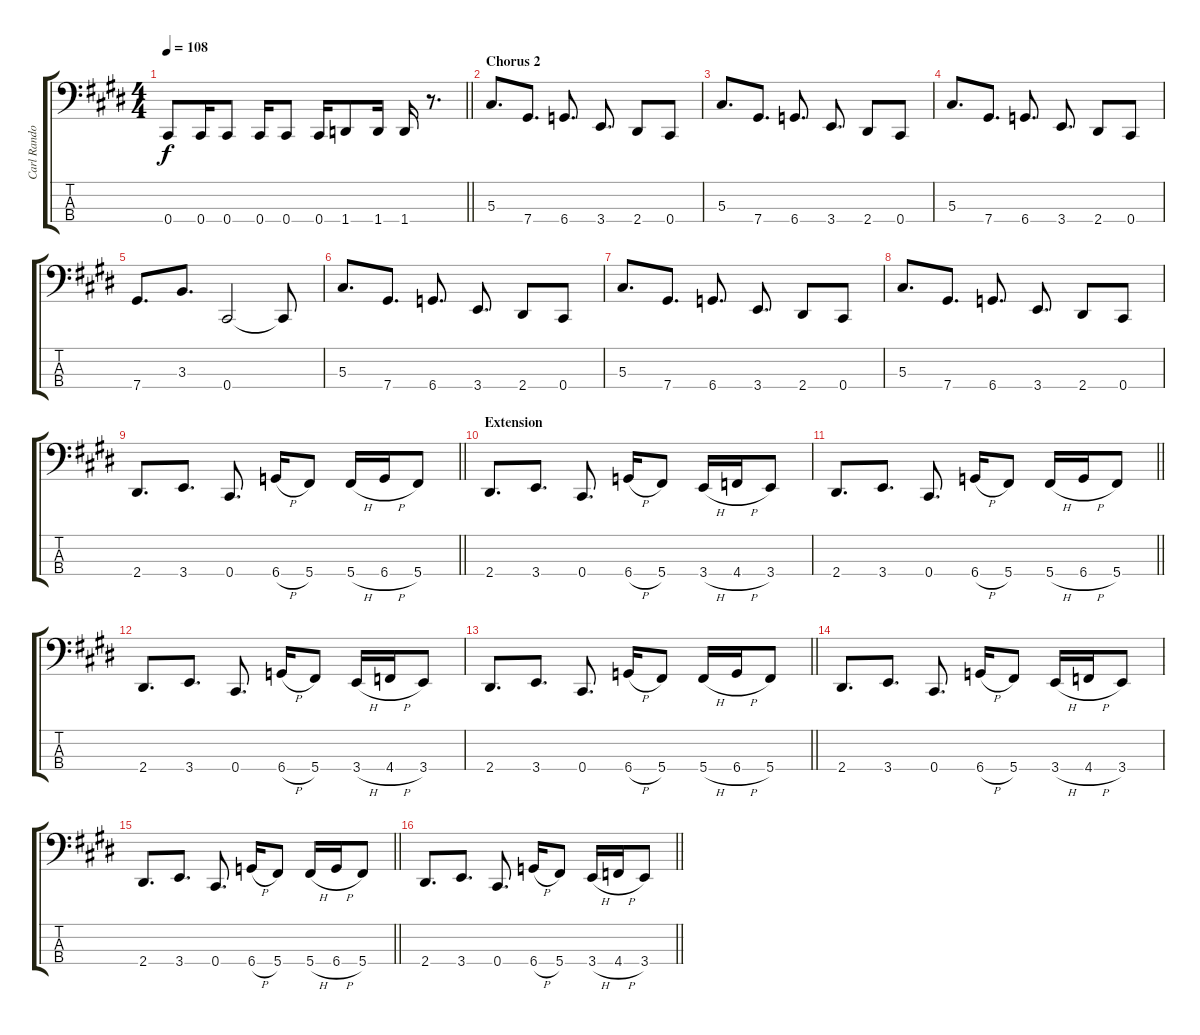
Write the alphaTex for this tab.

\track ("Carl Randolph" "Carl Rando") {instrument electricbasspick}
\staff {score tabs}
\tuning (Gb2 Db2 Ab1 Db1) {hide}
\ts (4 4)
\tempo 108
\clef f4
\barLineRight lightlight
\ks c#minor
0.4.8{dy f} 0.4.16 0.4.8 0.4.16 0.4.8 0.4.16 1.4.8 1.4.16 1.4.16 r.8{d} |
\section ("" "Chorus 2")
5.3.8{d} 7.4.8{d} 6.4.8{d} 3.4.8{d} 2.4.8 0.4.8 |
5.3.8{d} 7.4.8{d} 6.4.8{d} 3.4.8{d} 2.4.8 0.4.8 |
5.3.8{d} 7.4.8{d} 6.4.8{d} 3.4.8{d} 2.4.8 0.4.8 |
7.4.8{d} 3.3.8{d} 0.4.2 0.4{t}.8 |
5.3.8{d} 7.4.8{d} 6.4.8{d} 3.4.8{d} 2.4.8 0.4.8 |
5.3.8{d} 7.4.8{d} 6.4.8{d} 3.4.8{d} 2.4.8 0.4.8 |
5.3.8{d} 7.4.8{d} 6.4.8{d} 3.4.8{d} 2.4.8 0.4.8 |
\barLineRight lightlight
2.4.8{d} 3.4.8{d} 0.4.8{d} 6.4{h}.16 5.4.8 5.4{h}.16 6.4{h}.16 5.4.8 |
\section ("" "Extension")
2.4.8{d} 3.4.8{d} 0.4.8{d} 6.4{h}.16 5.4.8 3.4{h}.16 4.4{h}.16 3.4.8 |
\barLineRight lightlight
2.4.8{d} 3.4.8{d} 0.4.8{d} 6.4{h}.16 5.4.8 5.4{h}.16 6.4{h}.16 5.4.8 |
2.4.8{d} 3.4.8{d} 0.4.8{d} 6.4{h}.16 5.4.8 3.4{h}.16 4.4{h}.16 3.4.8 |
\barLineRight lightlight
2.4.8{d} 3.4.8{d} 0.4.8{d} 6.4{h}.16 5.4.8 5.4{h}.16 6.4{h}.16 5.4.8 |
2.4.8{d} 3.4.8{d} 0.4.8{d} 6.4{h}.16 5.4.8 3.4{h}.16 4.4{h}.16 3.4.8 |
\barLineRight lightlight
2.4.8{d} 3.4.8{d} 0.4.8{d} 6.4{h}.16 5.4.8 5.4{h}.16 6.4{h}.16 5.4.8 |
\barLineRight lightlight
2.4.8{d} 3.4.8{d} 0.4.8{d} 6.4{h}.16 5.4.8 3.4{h}.16 4.4{h}.16 3.4.8
